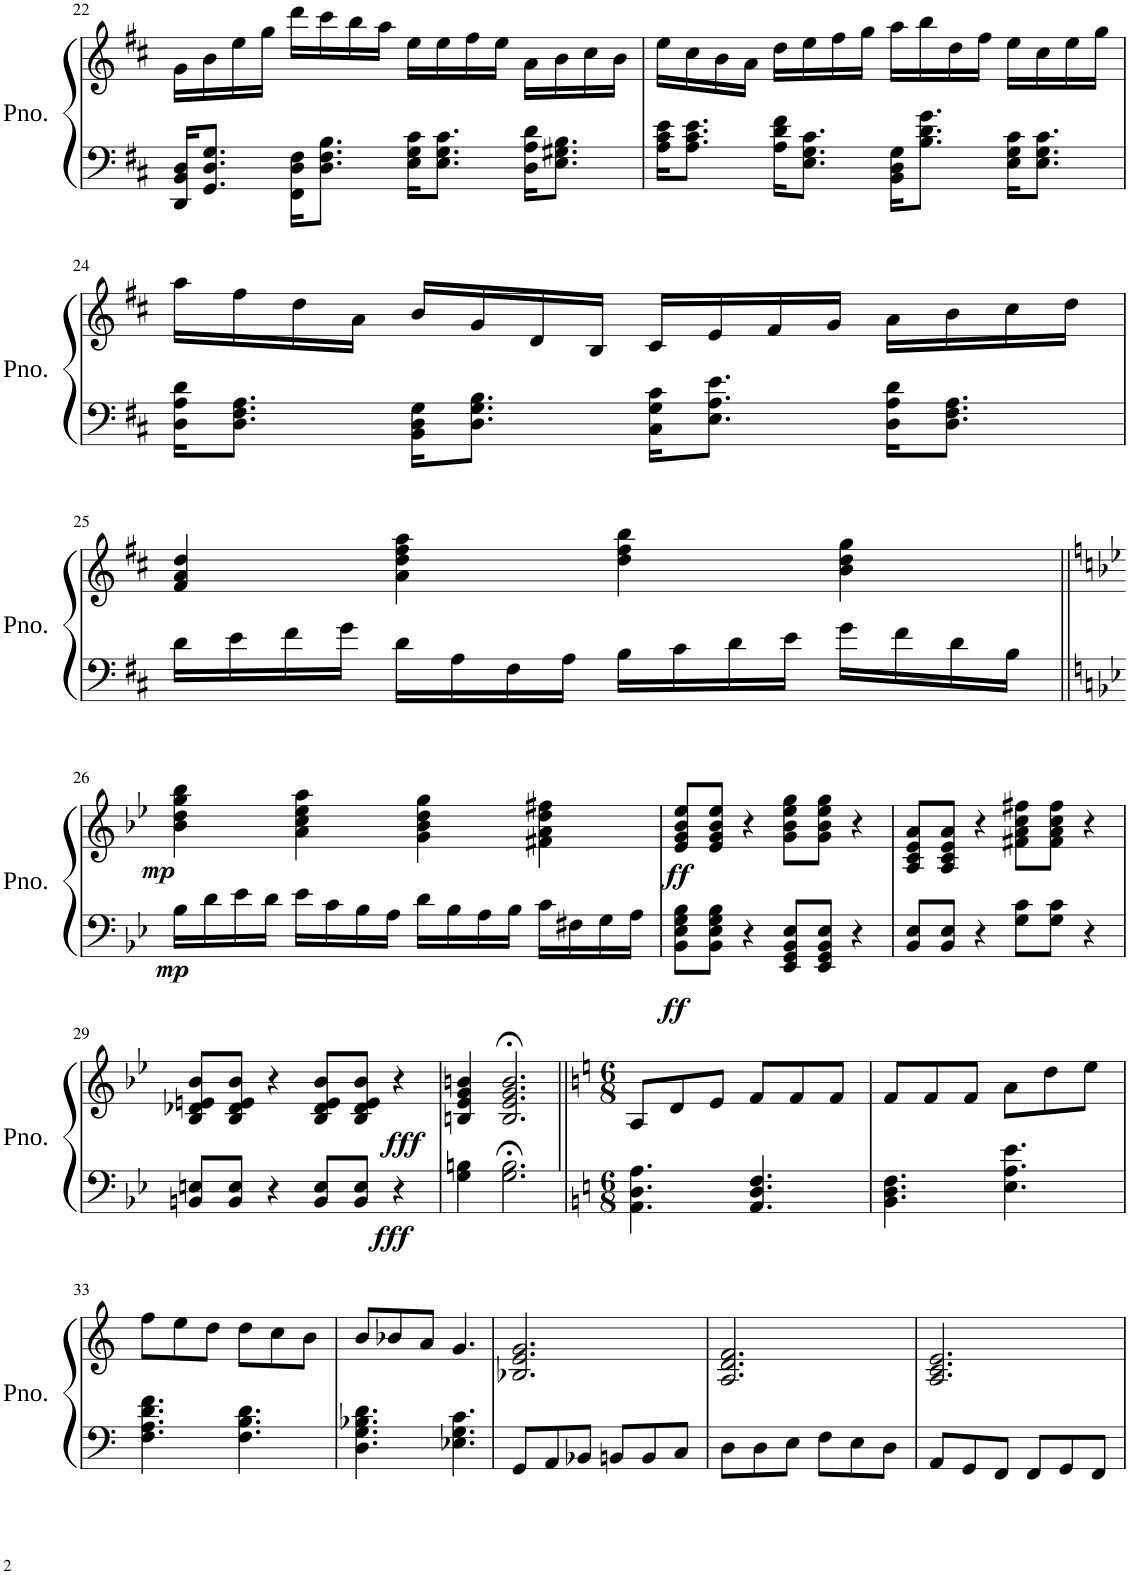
**kern	**kern	**dynam
*part1	*part1	*part1
*staff2	*staff1	*staff1/2
*I"Piano	*	*
*I'Pno.	*	*
!!LO:PB:g=z
*clefF4	*clefG2	*
*k[f#c#]	*k[f#c#]	*
*M4/4	*M4/4	*
=22	=22	=22
16DD/ 16BB/ 16D/KL	16g\LL	.
8.GG/ 8.D/ 8.G/J	16b\	.
.	16ee\	.
.	16gg\JJ	.
16FF#\ 16D\ 16F#\KL	16ddd\LL	.
8.D\ 8.F#\ 8.B\J	16ccc#\	.
.	16bb\	.
.	16aa\JJ	.
16E\ 16G\ 16c#\KL	16ee\LL	.
8.E\ 8.G\ 8.c#\J	16ee\	.
.	16ff#\	.
.	16ee\JJ	.
16D\ 16A\ 16d\KL	16a\LL	.
8.E\ 8.G#X\ 8.B\J	16b\	.
.	16cc#\	.
.	16b\JJ	.
=23	=23	=23
16A\ 16c#\ 16e\KL	16ee\LL	.
8.A\ 8.c#\ 8.e\J	16cc#\	.
.	16b\	.
.	16a\JJ	.
16A\ 16d\ 16f#\KL	16dd\LL	.
8.E\ 8.G\ 8.c#\J	16ee\	.
.	16ff#\	.
.	16gg\JJ	.
16BB\ 16D\ 16G\KL	16aa\LL	.
8.B\ 8.d\ 8.g\J	16bb\	.
.	16dd\	.
.	16ff#\JJ	.
16E\ 16G\ 16c#\KL	16ee\LL	.
8.E\ 8.G\ 8.c#\J	16cc#\	.
.	16ee\	.
.	16gg\JJ	.
!!LO:LB:g=z
=24	=24	=24
16D\ 16A\ 16d\KL	16aa\LL	.
8.D\ 8.F#\ 8.A\J	16ff#\	.
.	16dd\	.
.	16a\JJ	.
16BB\ 16D\ 16G\KL	16b/LL	.
8.D\ 8.G\ 8.B\J	16g/	.
.	16d/	.
.	16B/JJ	.
16C#\ 16G\ 16c#\KL	16c#/LL	.
8.E\ 8.A\ 8.e\J	16e/	.
.	16f#/	.
.	16g/JJ	.
16D\ 16A\ 16d\KL	16a\LL	.
8.D\ 8.F#\ 8.A\J	16b\	.
.	16cc#\	.
.	16dd\JJ	.
!!LO:LB:g=z
=25	=25	=25
16d\LL	4f#/ 4a/ 4dd/	.
16e\	.	.
16f#\	.	.
16g\JJ	.	.
16d\LL	4a\ 4dd\ 4ff#\ 4aa\	.
16A\	.	.
16F#\	.	.
16A\JJ	.	.
16B\LL	4dd\ 4ff#\ 4bb\	.
16c#\	.	.
16d\	.	.
16e\JJ	.	.
16g\LL	4b\ 4dd\ 4gg\	.
16f#\	.	.
16d\	.	.
16B\JJ	.	.
!!LO:LB:g=z
=26||	=26||	=26||
*k[b-e-]	*k[b-e-]	*
!	!	!LO:DY:b=2
!	!	!LO:DY:n=1:b
16B-\LL	4b-\ 4dd\ 4gg\ 4bb-\	mp mp
16d\	.	.
16e-\	.	.
16d\JJ	.	.
16e-\LL	4a\ 4cc\ 4ee-\ 4aa\	.
16c\	.	.
16B-\	.	.
16A\JJ	.	.
16d\LL	4g\ 4b-\ 4dd\ 4gg\	.
16B-\	.	.
16A\	.	.
16B-\JJ	.	.
16c\LL	4f#X\ 4a\ 4dd\ 4ff#X\	.
16F#X\	.	.
16G\	.	.
16A\JJ	.	.
=27	=27	=27
!	!	!LO:DY:b=2
!	!	!LO:DY:n=1:b
8BB-\ 8E-\ 8G\ 8B-\L	8e-/ 8g/ 8b-/ 8ee-/L	ff ff
8BB-\ 8E-\ 8G\ 8B-\J	8e-/ 8g/ 8b-/ 8ee-/J	.
4r	4r	.
8EE-/ 8GG/ 8BB-/ 8E-/L	8g\ 8b-\ 8ee-\ 8gg\L	.
8EE-/ 8GG/ 8BB-/ 8E-/J	8g\ 8b-\ 8ee-\ 8gg\J	.
4r	4r	.
=28	=28	=28
8BB-/ 8E-/L	8A/ 8c/ 8e-/ 8a/L	.
8BB-/ 8E-/J	8A/ 8c/ 8e-/ 8a/J	.
4r	4r	.
8G\ 8c\L	8f#X\ 8a\ 8cc\ 8ff#X\L	.
8G\ 8c\J	8f#\ 8a\ 8cc\ 8ff#\J	.
4r	4r	.
!!LO:LB:g=z
=29	=29	=29
8BBn/ 8En/L	8B-/ 8d-X/ 8en/ 8b-/L	.
8BB/ 8E/J	8B-/ 8d-/ 8e/ 8b-/J	.
4r	4r	.
8BB/ 8E/L	8B-/ 8d-/ 8e/ 8b-/L	.
8BB/ 8E/J	8B-/ 8d-/ 8e/ 8b-/J	.
4r	4r	.
=30	=30	=30
!	!	!LO:DY:b=2
!	!	!LO:DY:n=1:b
4G\ 4Bn\	4Bn/ 4e-/ 4g/ 4bn/	fff fff
2.G\;< 2.B\;<	2.B/;< 2.e-/;< 2.g/;< 2.b/;<	.
=31||	=31||	=31||
*k[]	*k[]	*
*M6/8	*M6/8	*
4.AA\ 4.D\ 4.A\	8A/L	.
.	8d/	.
.	8e/J	.
4.AA/ 4.D/ 4.F/	8f/L	.
.	8f/	.
.	8f/J	.
=32	=32	=32
4.BB\ 4.D\ 4.F\	8f/L	.
.	8f/	.
.	8f/J	.
4.E\ 4.A\ 4.e\	8a\L	.
.	8dd\	.
.	8ee\J	.
!!LO:LB:g=z
=33	=33	=33
4.F\ 4.A\ 4.d\ 4.f\	8ff\L	.
.	8ee\	.
.	8dd\J	.
4.F\ 4.B\ 4.d\	8dd\L	.
.	8cc\	.
.	8b\J	.
=34	=34	=34
4.D\ 4.G\ 4.B-X\ 4.d\	8b/L	.
.	8b-X/	.
.	8a/J	.
4.E-X\ 4.G\ 4.c\	4.g/	.
=35	=35	=35
8GG/L	2.B-X/ 2.e/ 2.g/	.
8AA/	.	.
8BB-X/J	.	.
8BBn/L	.	.
8BB/	.	.
8C/J	.	.
=36	=36	=36
8D\L	2.A/ 2.d/ 2.f/	.
8D\	.	.
8E\J	.	.
8F\L	.	.
8E\	.	.
8D\J	.	.
=37	=37	=37
8AA/L	2.A/ 2.c/ 2.e/	.
8GG/	.	.
8FF/J	.	.
8FF/L	.	.
8GG/	.	.
8FF/J	.	.
=	=	=
*-	*-	*-
